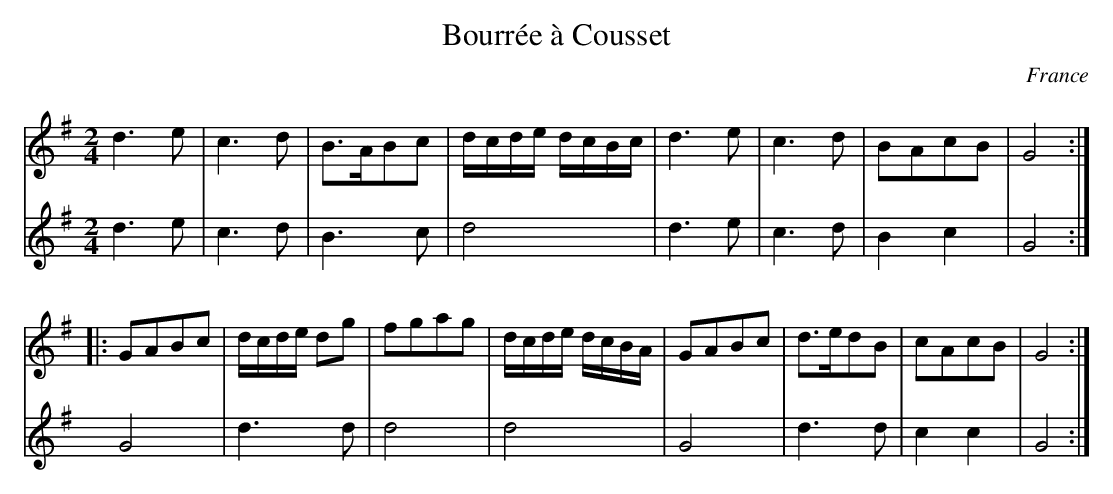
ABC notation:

X:1
T:Bourrée à Cousset
L:1/8
M:2/4
O:France
K:G
K:G %Transposed from D
[V:1]d3e|c3d|B>ABc|d/2c/2d/2e/2 d/2c/2B/2c/2|d3e|c3d|BAcB|G4:|
[V:2]d3e|c3d|B3c|d4|d3e|c3d|B2c2|G4:|
[V:1]|:GABc|d/2c/2d/2e/2 dg|fgag|d/2c/2d/2e/2 d/2c/2B/2A/2|GABc|d>edB|cAcB|G4:|
[V:2]G4|d3d|d4|d4|G4|d3d|c2c2|G4:|
